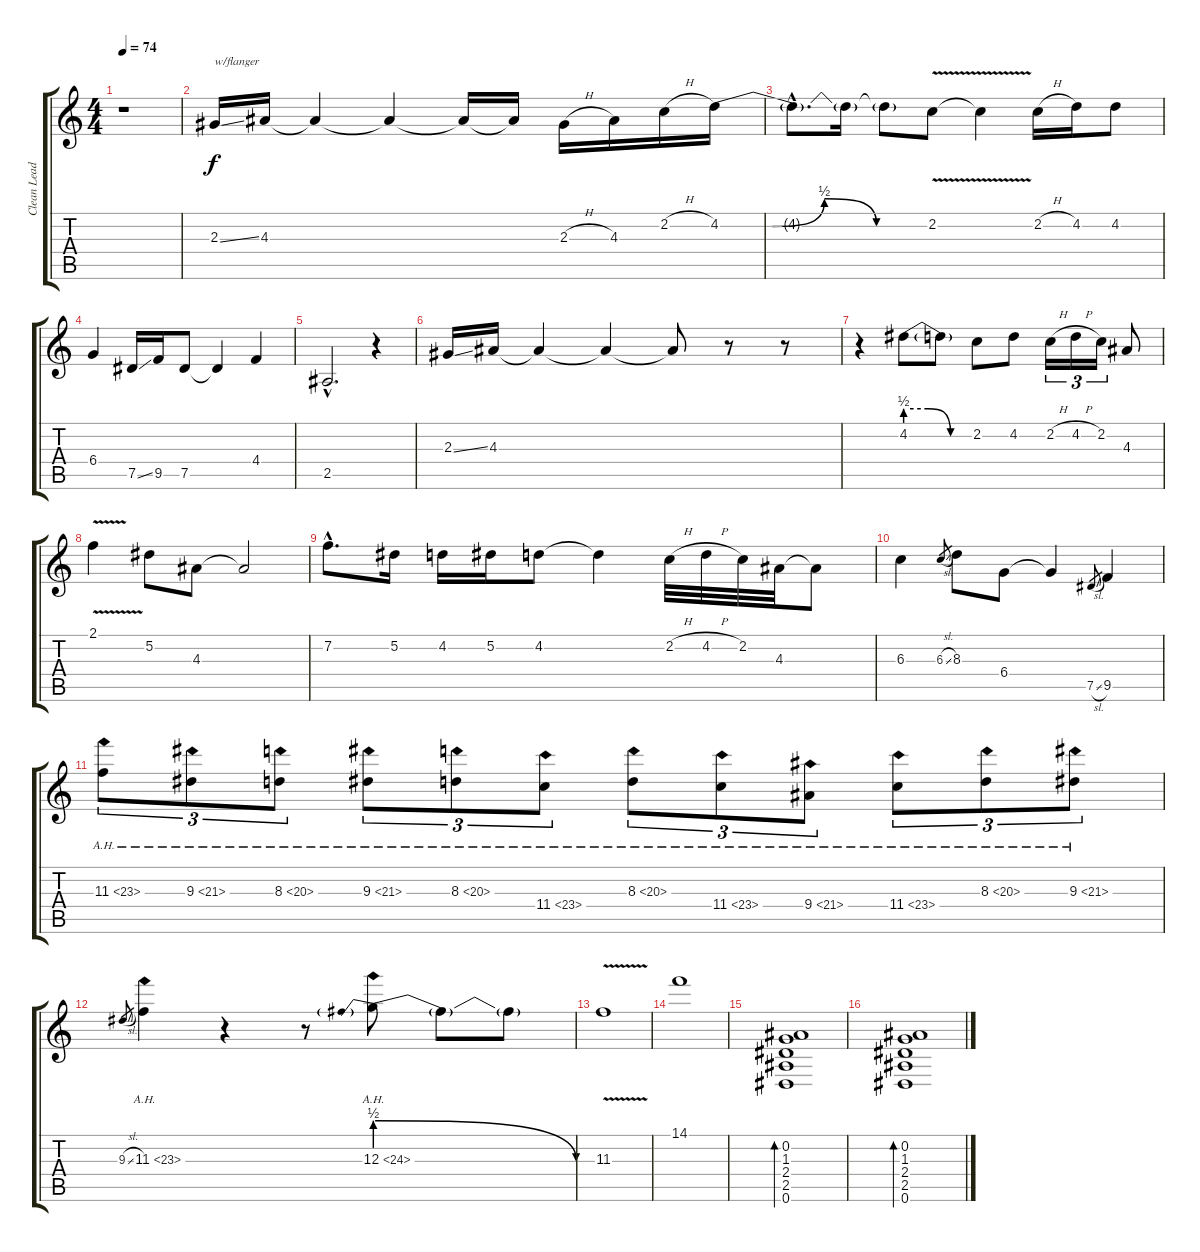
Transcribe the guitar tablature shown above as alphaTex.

\track ("Clean Lead" "Clean Lead") {instrument electricguitarjazz}
\staff {score tabs}
\tuning (Eb4 Bb3 Gb3 Db3 Ab2 Eb2) {hide}
\ts (4 4)
\tempo 74
\clef g2
\ks c
r.1{dy f instrument electricguitarjazz} |
2.3{ss}.16{txt "w/flanger"} 4.3.16 4.3{t}.4 4.3{t}.4 4.3{t}.16 4.3{t}.16 2.3{h}.16 4.3.16 2.2{h}.16 4.2{be (custom 0 0 15 0 30 2 45 0 60 0)}.16 |
4.2{hac t}.8{d} 4.2{t}.16 4.2{t}.8 2.2{v}.8 2.2{t}.4 2.2{h}.16 4.2.16 4.2.8 |
6.4.4 7.5{ss}.16 9.5.16 7.5.8 7.5{t}.4 4.4.4 |
2.5{hac}.2{d} r.4 |
2.3{ss}.16 4.3.16 4.3{t}.4 4.3{t}.4 4.3{t}.8 r.8 r.8 |
r.4 4.2{be (custom 0 2 20 2 40 0 60 0)}.8 4.2{t}.8 2.2.8 4.2.8 2.2{h}.16{tu (3 2)} 4.2{h}.16{tu (3 2)} 2.2.16{tu (3 2)} 4.3.8 |
2.1{v}.4 5.2.8 4.3.8 4.3{t}.2 |
7.2{hac}.8{d} 5.2.16 4.2.16 5.2.16 4.2.8 4.2{t}.4 2.2{h}.32 4.2{h}.32 2.2.32 4.3.32 4.3{t}.8 |
6.3.4 6.3{sl}.8{gr} 8.3.8 6.4.8 6.4{t}.4 7.5{sl}.8{gr} 9.5.4 |
11.3{ah 12}.8{tu (3 2)} 9.3{ah 12}.8{tu (3 2)} 8.3{ah 12}.8{tu (3 2)} 9.3{ah 12}.8{tu (3 2)} 8.3{ah 12}.8{tu (3 2)} 11.4{ah 12}.8{tu (3 2)} 8.3{ah 12}.8{tu (3 2)} 11.4{ah 12}.8{tu (3 2)} 9.4{ah 12}.8{tu (3 2)} 11.4{ah 12}.8{tu (3 2)} 8.3{ah 12}.8{tu (3 2)} 9.3{ah 12}.8{tu (3 2)} |
9.3{sl}.8{gr} 11.3{ah 12}.4 r.4 r.8 12.3{be (prebendrelease 0 2 60 0) ah 12}.8 12.3{t}.8 12.3{t}.8 |
11.3{v}.1 |
14.1.1 |
(0.2 1.3 2.4 2.5 0.6).1{bd 60} |
(0.2 1.3 2.4 2.5 0.6).1{bd 60}
